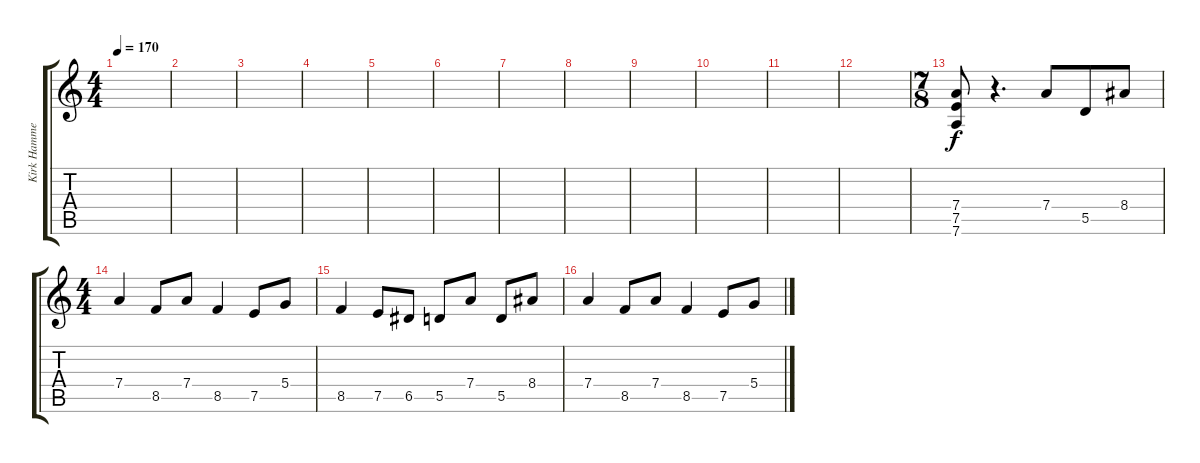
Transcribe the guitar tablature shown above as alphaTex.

\track ("Kirk Hammett (solo with wah pedal)" "Kirk Hamme") {instrument distortionguitar}
\staff {score tabs}
\tuning (E4 B3 G3 D3 A2 D2) {hide}
\ts (4 4)
\tempo 170
\clef g2
\ks c
|
|
|
|
|
|
|
|
|
|
|
|
\ts (7 8)
(7.4 7.5 7.6).8 r.4{d} 7.4.8 5.5.8 8.4.8 |
\ts (4 4)
7.4.4 8.5.8 7.4.8 8.5.4 7.5.8 5.4.8 |
8.5.4 7.5.8 6.5.8 5.5.8 7.4.8 5.5.8 8.4.8 |
7.4.4 8.5.8 7.4.8 8.5.4 7.5.8 5.4.8
